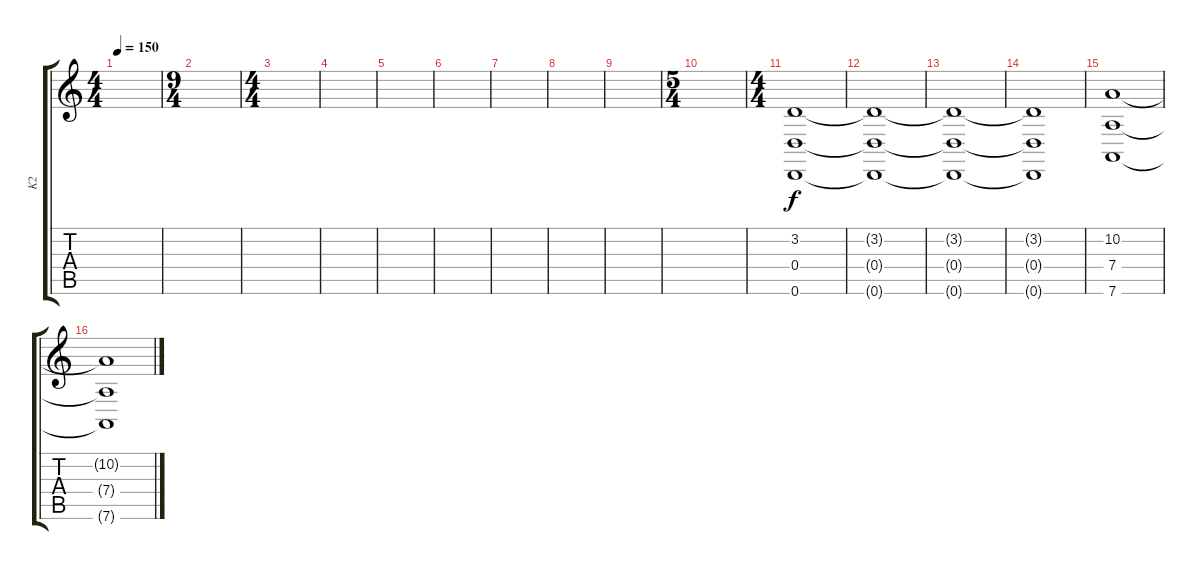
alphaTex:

\track ("K2" "K2") {instrument stringensemble1}
\staff {score tabs}
\tuning (E4 B3 G3 D3 A2 D2) {hide}
\ts (4 4)
\tempo 150
\clef g2
\ks c
|
\ts (9 4)
|
\ts (4 4)
|
|
|
|
|
|
|
\ts (5 4)
|
\ts (4 4)
(3.2 0.4 0.6).1 |
(3.2{t} 0.4{t} 0.6{t}).1 |
(3.2{t} 0.4{t} 0.6{t}).1 |
(3.2{t} 0.4{t} 0.6{t}).1 |
(10.2 7.4 7.6).1 |
(10.2{t} 7.4{t} 7.6{t}).1
